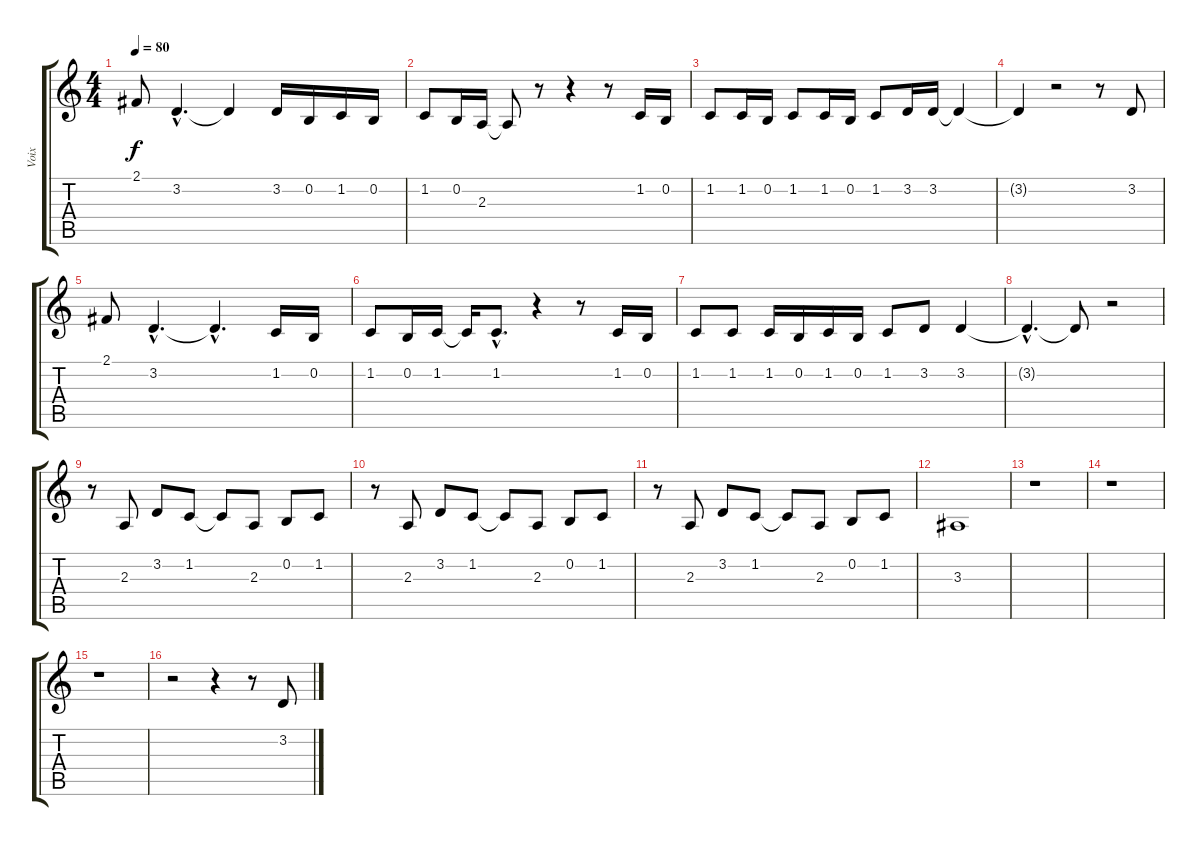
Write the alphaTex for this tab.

\track ("Voix" "Voix") {instrument tenorsax}
\staff {score tabs}
\tuning (E4 B3 G3 D3 A2 E2) {hide}
\ts (4 4)
\tempo 80
\clef g2
\ks c
2.1.8{dy f} 3.2{hac}.4{d} 3.2{t}.4 3.2.16 0.2.16 1.2.16 0.2.16 |
1.2.8 0.2.16 2.3.16 2.3{t}.8 r.8 r.4 r.8 1.2.16 0.2.16 |
1.2.8 1.2.16 0.2.16 1.2.8 1.2.16 0.2.16 1.2.8 3.2.16 3.2.16 3.2{t}.4 |
3.2{t}.4 r.2 r.8 3.2.8 |
2.1.8 3.2{hac}.4{d} 3.2{hac t}.4{d} 1.2.16 0.2.16 |
1.2.8 0.2.16 1.2.16 1.2{t}.16 1.2{hac}.8{d} r.4 r.8 1.2.16 0.2.16 |
1.2.8 1.2.8 1.2.16 0.2.16 1.2.16 0.2.16 1.2.8 3.2.8 3.2.4 |
3.2{hac t}.4{d} 3.2{t}.8 r.2 |
r.8 2.3.8 3.2.8 1.2.8 1.2{t}.8 2.3.8 0.2.8 1.2.8 |
r.8 2.3.8 3.2.8 1.2.8 1.2{t}.8 2.3.8 0.2.8 1.2.8 |
r.8 2.3.8 3.2.8 1.2.8 1.2{t}.8 2.3.8 0.2.8 1.2.8 |
3.3.1 |
r.1 |
r.1 |
r.1 |
r.2 r.4 r.8 3.2.8
